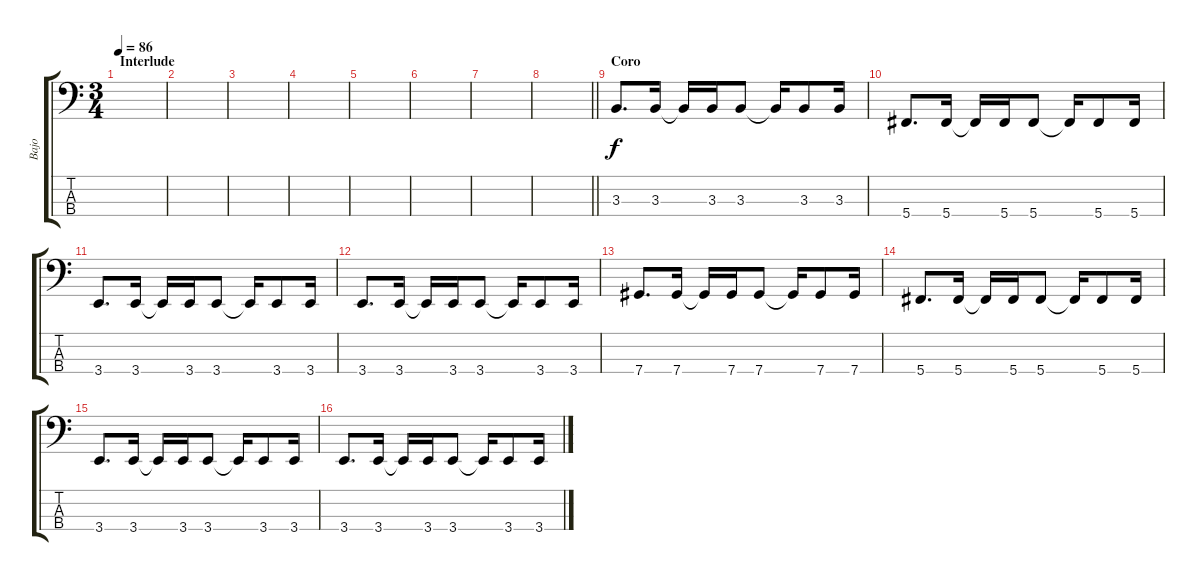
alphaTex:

\track ("Bajo" "Bajo") {instrument electricbassfinger}
\staff {score tabs}
\tuning (Gb2 Db2 Ab1 Db1) {hide}
\ts (3 4)
\section ("" "Interlude")
\tempo 86
\clef f4
\ks c
|
|
|
|
|
|
|
\barLineRight lightlight
|
\section ("" "Coro")
3.3.8{d} 3.3.16 3.3{t}.16 3.3.16 3.3.8 3.3{t}.16 3.3.8 3.3.16 |
5.4.8{d} 5.4.16 5.4{t}.16 5.4.16 5.4.8 5.4{t}.16 5.4.8 5.4.16 |
3.4.8{d} 3.4.16 3.4{t}.16 3.4.16 3.4.8 3.4{t}.16 3.4.8 3.4.16 |
3.4.8{d} 3.4.16 3.4{t}.16 3.4.16 3.4.8 3.4{t}.16 3.4.8 3.4.16 |
7.4.8{d} 7.4.16 7.4{t}.16 7.4.16 7.4.8 7.4{t}.16 7.4.8 7.4.16 |
5.4.8{d} 5.4.16 5.4{t}.16 5.4.16 5.4.8 5.4{t}.16 5.4.8 5.4.16 |
3.4.8{d} 3.4.16 3.4{t}.16 3.4.16 3.4.8 3.4{t}.16 3.4.8 3.4.16 |
3.4.8{d} 3.4.16 3.4{t}.16 3.4.16 3.4.8 3.4{t}.16 3.4.8 3.4.16
